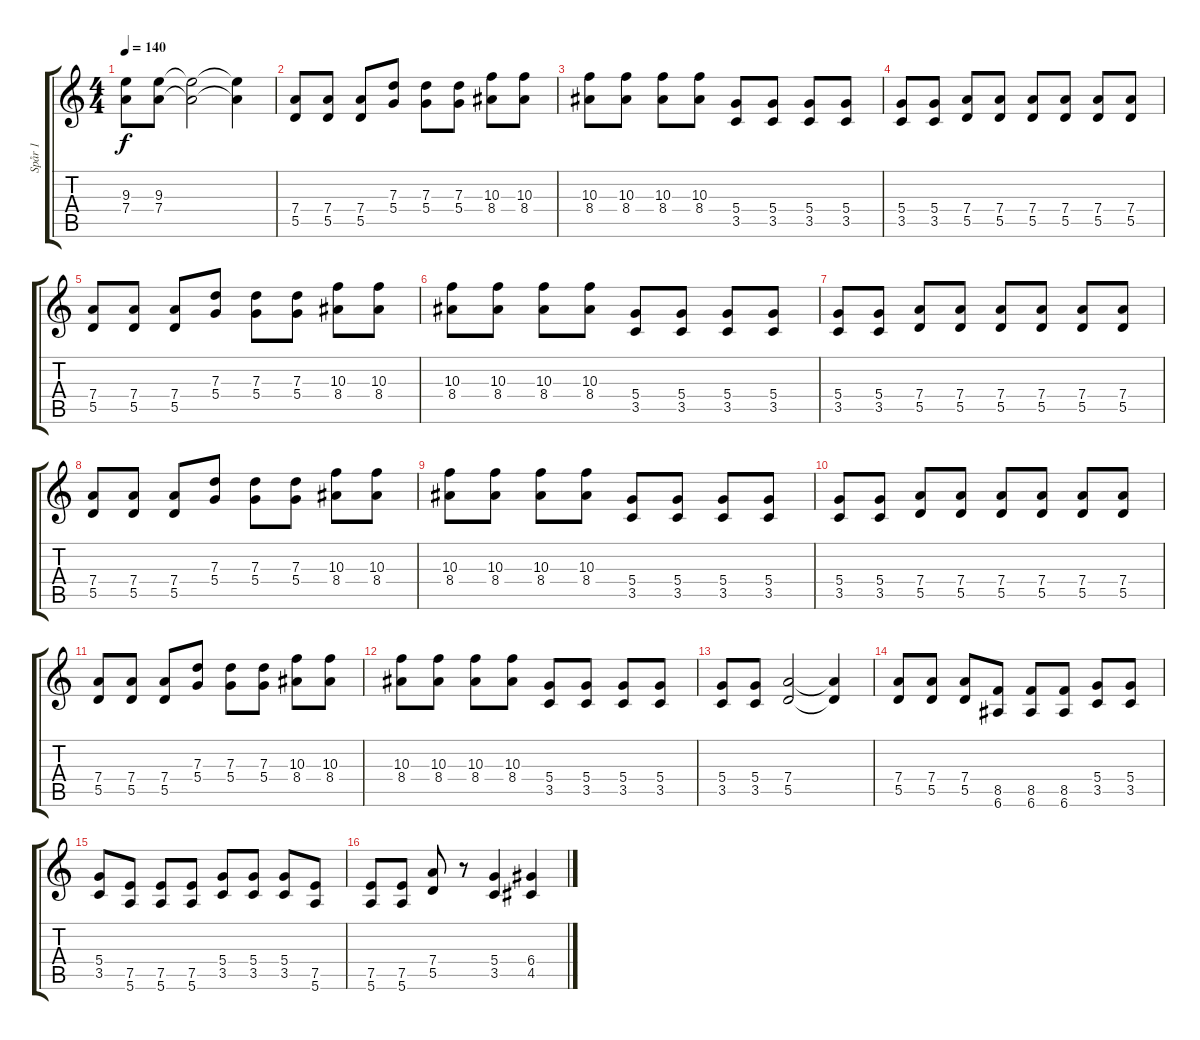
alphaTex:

\track ("Spår 1" "Spår 1") {instrument overdrivenguitar}
\staff {score tabs}
\tuning (E4 B3 G3 D3 A2 E2) {hide}
\ts (4 4)
\tempo 140
\clef g2
\ks c
(9.3 7.4).8{dy f} (9.3 7.4).8 (9.3{t} 7.4{t}).2 (9.3{t} 7.4{t}).4 |
(7.4 5.5).8 (7.4 5.5).8 (7.4 5.5).8 (7.3 5.4).8 (7.3 5.4).8 (7.3 5.4).8 (10.3 8.4).8 (10.3 8.4).8 |
(10.3 8.4).8 (10.3 8.4).8 (10.3 8.4).8 (10.3 8.4).8 (5.4 3.5).8 (5.4 3.5).8 (5.4 3.5).8 (5.4 3.5).8 |
(5.4 3.5).8 (5.4 3.5).8 (7.4 5.5).8 (7.4 5.5).8 (7.4 5.5).8 (7.4 5.5).8 (7.4 5.5).8 (7.4 5.5).8 |
(7.4 5.5).8 (7.4 5.5).8 (7.4 5.5).8 (7.3 5.4).8 (7.3 5.4).8 (7.3 5.4).8 (10.3 8.4).8 (10.3 8.4).8 |
(10.3 8.4).8 (10.3 8.4).8 (10.3 8.4).8 (10.3 8.4).8 (5.4 3.5).8 (5.4 3.5).8 (5.4 3.5).8 (5.4 3.5).8 |
(5.4 3.5).8 (5.4 3.5).8 (7.4 5.5).8 (7.4 5.5).8 (7.4 5.5).8 (7.4 5.5).8 (7.4 5.5).8 (7.4 5.5).8 |
(7.4 5.5).8 (7.4 5.5).8 (7.4 5.5).8 (7.3 5.4).8 (7.3 5.4).8 (7.3 5.4).8 (10.3 8.4).8 (10.3 8.4).8 |
(10.3 8.4).8 (10.3 8.4).8 (10.3 8.4).8 (10.3 8.4).8 (5.4 3.5).8 (5.4 3.5).8 (5.4 3.5).8 (5.4 3.5).8 |
(5.4 3.5).8 (5.4 3.5).8 (7.4 5.5).8 (7.4 5.5).8 (7.4 5.5).8 (7.4 5.5).8 (7.4 5.5).8 (7.4 5.5).8 |
(7.4 5.5).8 (7.4 5.5).8 (7.4 5.5).8 (7.3 5.4).8 (7.3 5.4).8 (7.3 5.4).8 (10.3 8.4).8 (10.3 8.4).8 |
(10.3 8.4).8 (10.3 8.4).8 (10.3 8.4).8 (10.3 8.4).8 (5.4 3.5).8 (5.4 3.5).8 (5.4 3.5).8 (5.4 3.5).8 |
(5.4 3.5).8 (5.4 3.5).8 (7.4 5.5).2 (7.4{t} 5.5{t}).4 |
(7.4 5.5).8 (7.4 5.5).8 (7.4 5.5).8 (8.5 6.6).8 (8.5 6.6).8 (8.5 6.6).8 (5.4 3.5).8 (5.4 3.5).8 |
(5.4 3.5).8 (7.5 5.6).8 (7.5 5.6).8 (7.5 5.6).8 (5.4 3.5).8 (5.4 3.5).8 (5.4 3.5).8 (7.5 5.6).8 |
(7.5 5.6).8 (7.5 5.6).8 (7.4 5.5).8 r.8 (5.4 3.5).4 (6.4 4.5).4
